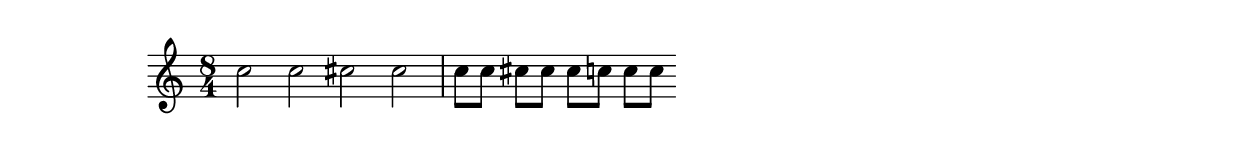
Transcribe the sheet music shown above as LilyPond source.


\version "2.14.0"

\header {
  texidoc = "Accidentals sticking out to the left
of a note will take a little more space, but only if the spacing is tight." 
}

\layout { ragged-right = ##t}

\relative c'' {
  \time 8/4
  c2 c2 cis2 cis2 |
  c8 c8 cis8 cis8 cis c c c]
}





